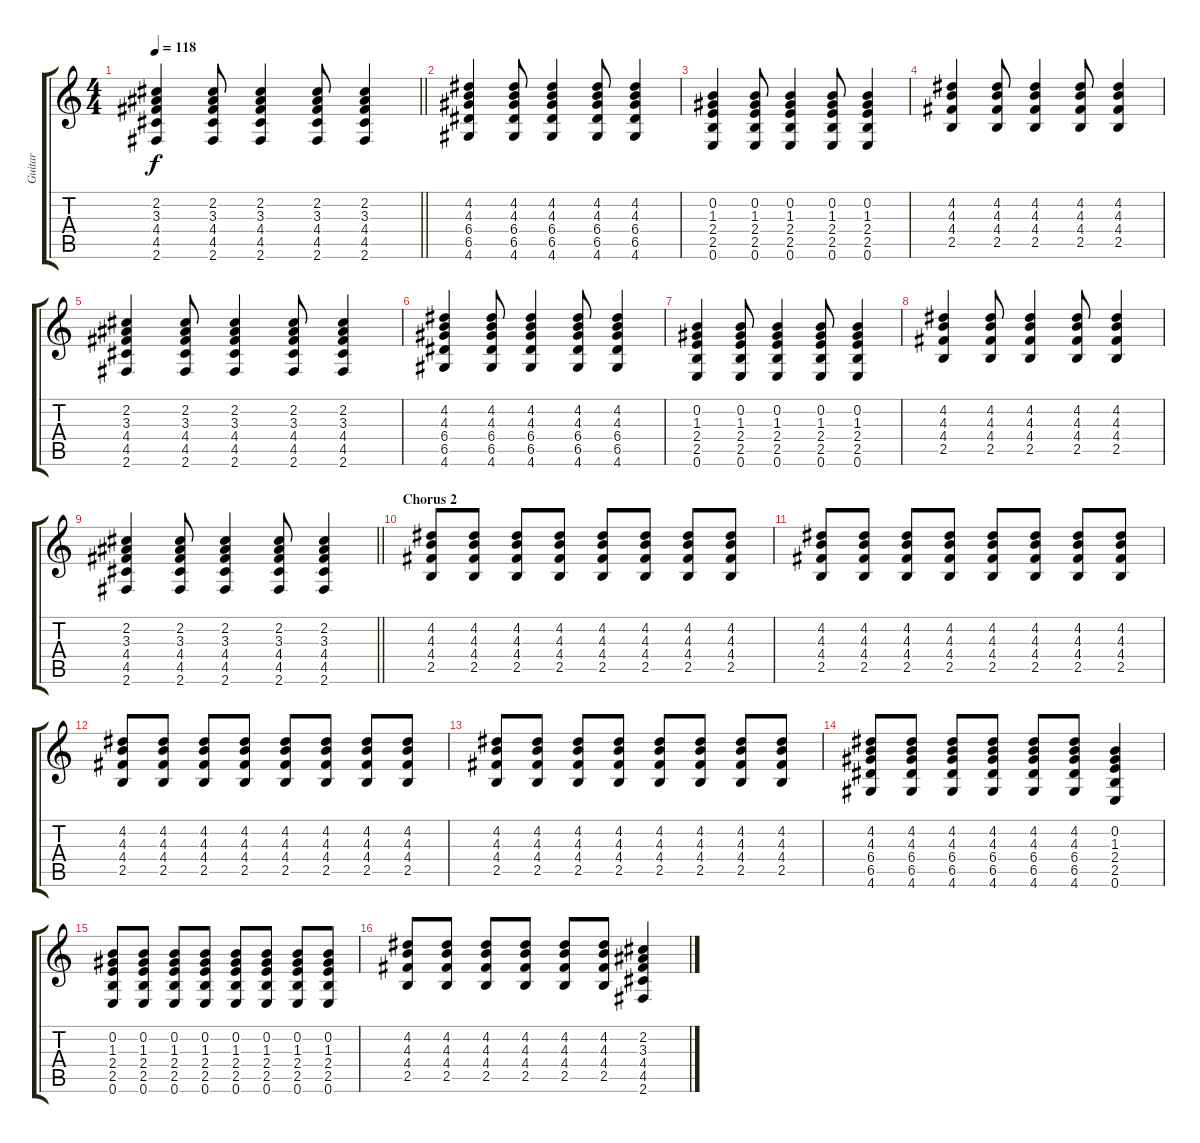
\track ("Guitar" "Guitar") {instrument acousticguitarsteel}
\staff {score tabs}
\tuning (E4 B3 G3 D3 A2 E2) {hide}
\ts (4 4)
\tempo 118
\clef g2
\barLineRight lightlight
\ks c
(2.2 3.3 4.4 4.5 2.6).4{dy f} (2.2 3.3 4.4 4.5 2.6).8 (2.2 3.3 4.4 4.5 2.6).4 (2.2 3.3 4.4 4.5 2.6).8 (2.2 3.3 4.4 4.5 2.6).4 |
(4.2 4.3 6.4 6.5 4.6).4 (4.2 4.3 6.4 6.5 4.6).8 (4.2 4.3 6.4 6.5 4.6).4 (4.2 4.3 6.4 6.5 4.6).8 (4.2 4.3 6.4 6.5 4.6).4 |
(0.2 1.3 2.4 2.5 0.6).4 (0.2 1.3 2.4 2.5 0.6).8 (0.2 1.3 2.4 2.5 0.6).4 (0.2 1.3 2.4 2.5 0.6).8 (0.2 1.3 2.4 2.5 0.6).4 |
(4.2 4.3 4.4 2.5).4 (4.2 4.3 4.4 2.5).8 (4.2 4.3 4.4 2.5).4 (4.2 4.3 4.4 2.5).8 (4.2 4.3 4.4 2.5).4 |
(2.2 3.3 4.4 4.5 2.6).4 (2.2 3.3 4.4 4.5 2.6).8 (2.2 3.3 4.4 4.5 2.6).4 (2.2 3.3 4.4 4.5 2.6).8 (2.2 3.3 4.4 4.5 2.6).4 |
(4.2 4.3 6.4 6.5 4.6).4 (4.2 4.3 6.4 6.5 4.6).8 (4.2 4.3 6.4 6.5 4.6).4 (4.2 4.3 6.4 6.5 4.6).8 (4.2 4.3 6.4 6.5 4.6).4 |
(0.2 1.3 2.4 2.5 0.6).4 (0.2 1.3 2.4 2.5 0.6).8 (0.2 1.3 2.4 2.5 0.6).4 (0.2 1.3 2.4 2.5 0.6).8 (0.2 1.3 2.4 2.5 0.6).4 |
(4.2 4.3 4.4 2.5).4 (4.2 4.3 4.4 2.5).8 (4.2 4.3 4.4 2.5).4 (4.2 4.3 4.4 2.5).8 (4.2 4.3 4.4 2.5).4 |
\barLineRight lightlight
(2.2 3.3 4.4 4.5 2.6).4 (2.2 3.3 4.4 4.5 2.6).8 (2.2 3.3 4.4 4.5 2.6).4 (2.2 3.3 4.4 4.5 2.6).8 (2.2 3.3 4.4 4.5 2.6).4 |
\section ("" "Chorus 2")
(4.2 4.3 4.4 2.5).8 (4.2 4.3 4.4 2.5).8 (4.2 4.3 4.4 2.5).8 (4.2 4.3 4.4 2.5).8 (4.2 4.3 4.4 2.5).8 (4.2 4.3 4.4 2.5).8 (4.2 4.3 4.4 2.5).8 (4.2 4.3 4.4 2.5).8 |
(4.2 4.3 4.4 2.5).8 (4.2 4.3 4.4 2.5).8 (4.2 4.3 4.4 2.5).8 (4.2 4.3 4.4 2.5).8 (4.2 4.3 4.4 2.5).8 (4.2 4.3 4.4 2.5).8 (4.2 4.3 4.4 2.5).8 (4.2 4.3 4.4 2.5).8 |
(4.2 4.3 4.4 2.5).8 (4.2 4.3 4.4 2.5).8 (4.2 4.3 4.4 2.5).8 (4.2 4.3 4.4 2.5).8 (4.2 4.3 4.4 2.5).8 (4.2 4.3 4.4 2.5).8 (4.2 4.3 4.4 2.5).8 (4.2 4.3 4.4 2.5).8 |
(4.2 4.3 4.4 2.5).8 (4.2 4.3 4.4 2.5).8 (4.2 4.3 4.4 2.5).8 (4.2 4.3 4.4 2.5).8 (4.2 4.3 4.4 2.5).8 (4.2 4.3 4.4 2.5).8 (4.2 4.3 4.4 2.5).8 (4.2 4.3 4.4 2.5).8 |
(4.2 4.3 6.4 6.5 4.6).8 (4.2 4.3 6.4 6.5 4.6).8 (4.2 4.3 6.4 6.5 4.6).8 (4.2 4.3 6.4 6.5 4.6).8 (4.2 4.3 6.4 6.5 4.6).8 (4.2 4.3 6.4 6.5 4.6).8 (0.2 1.3 2.4 2.5 0.6).4 |
(0.2 1.3 2.4 2.5 0.6).8 (0.2 1.3 2.4 2.5 0.6).8 (0.2 1.3 2.4 2.5 0.6).8 (0.2 1.3 2.4 2.5 0.6).8 (0.2 1.3 2.4 2.5 0.6).8 (0.2 1.3 2.4 2.5 0.6).8 (0.2 1.3 2.4 2.5 0.6).8 (0.2 1.3 2.4 2.5 0.6).8 |
(4.2 4.3 4.4 2.5).8 (4.2 4.3 4.4 2.5).8 (4.2 4.3 4.4 2.5).8 (4.2 4.3 4.4 2.5).8 (4.2 4.3 4.4 2.5).8 (4.2 4.3 4.4 2.5).8 (2.2 3.3 4.4 4.5 2.6).4
